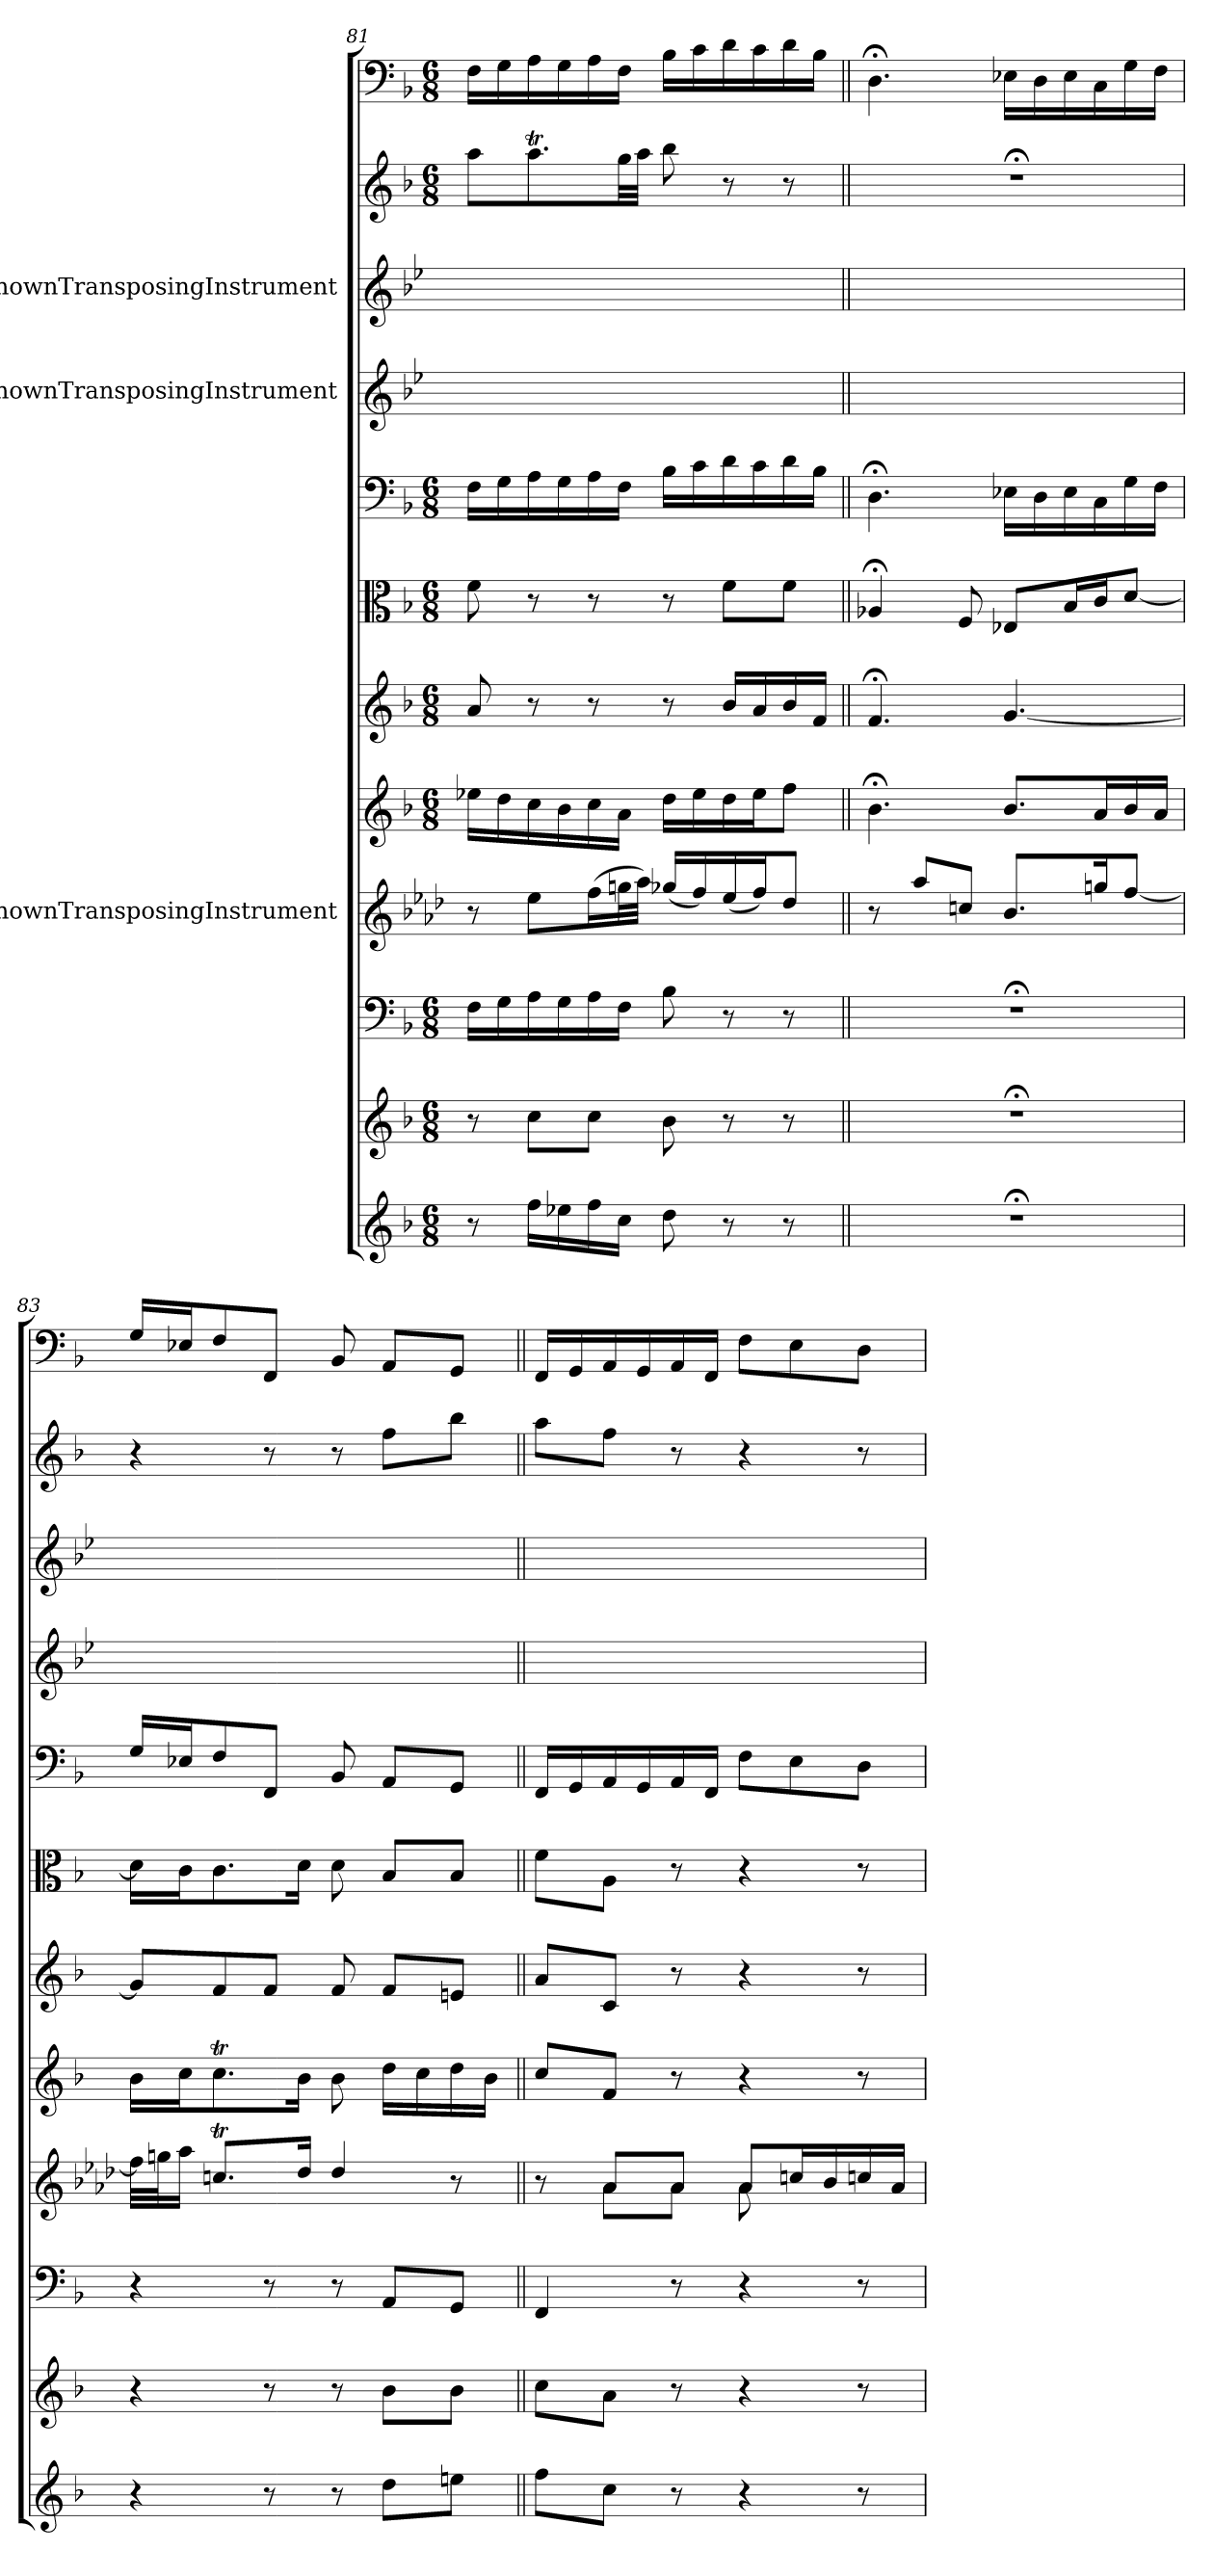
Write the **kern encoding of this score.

**kern	**kern	**kern	**kern	**kern	**kern	**kern	**kern	**kern	**kern	**kern	**kern
*part12	*part11	*part10	*part9	*part8	*part7	*part6	*part5	*part4	*part3	*part2	*part1
*staff12	*staff11	*staff10	*staff9	*staff8	*staff7	*staff6	*staff5	*staff4	*staff3	*staff2	*staff1
*	*	*	*I"UnknownTransposingInstrument	*	*	*	*	*I"UnknownTransposingInstrument	*I"UnknownTransposingInstrument	*	*
*clefG2	*clefG2	*clefF4	*clefG2	*clefG2	*clefG2	*clefC3	*clefF4	*clefG2	*clefG2	*clefG2	*clefF4
*	*	*	*ITrd2c3	*	*	*	*	*ITrd-4c-7	*ITrd-4c-7	*	*
*k[b-]	*k[b-]	*k[b-]	*k[b-]	*k[b-]	*k[b-]	*k[b-]	*k[b-]	*k[b-]	*k[b-]	*k[b-]	*k[b-]
*F:	*F:	*F:	*	*F:	*F:	*F:	*F:	*	*	*F:	*F:
*M6/8	*M6/8	*M6/8	*	*M6/8	*M6/8	*M6/8	*M6/8	*	*	*M6/8	*M6/8
=81	=81	=81	=81	=81	=81	=81	=81	=81	=81	=81	=81
8r	8r	16F\LL	8r	16ee-X\LL	8a/	8f\	16F\LL	2.r	2.r	8aa\L	16F\LL
.	.	16G\	.	16dd\	.	.	16G\	.	.	.	16G\
16ff\LL	8cc\L	16A\	8cc\L	16cc\	8r	8r	16A\	.	.	8.aat\	16A\
16ee-X\	.	16G\	.	16b-\	.	.	16G\	.	.	.	16G\
16ff\	8cc\J	16A\	(16dd\L	16cc\	8r	8r	16A\	.	.	.	16A\
16cc\JJ	.	16F\JJ	32een\L	16a\JJ	.	.	16F\JJ	.	.	32gg\LL	16F\JJ
.	.	.	32ff\JJJ)	.	.	.	.	.	.	32aa\JJJ	.
8dd\	8b-\	8B-\	(16ee-X/LL	16dd\LL	8r	8r	16B-\LL	.	.	8bb-\	16B-\LL
.	.	.	16dd/)	16ee-\	.	.	16c\	.	.	.	16c\
8r	8r	8r	(16cc/	16dd\	16b-/LL	8f\L	16d\	.	.	8r	16d\
.	.	.	16dd/J)	16ee-\J	16a/	.	16c\	.	.	.	16c\
8r	8r	8r	8b-/J	8ff\J	16b-/	8f\J	16d\	.	.	8r	16d\
.	.	.	.	.	16f/JJ	.	16B-\JJ	.	.	.	16B-\JJ
=82||	=82||	=82||	=82||	=82||	=82||	=82||	=82||	=82||	=82||	=82||	=82||
2.r;<	2.r;<	2.r;<	8r	4.b-;<\	4.f;</	4A-X;</	4.D;<\	2.r;<	2.r;<	2.r;<	4.D;<\
.	.	.	8ff/L	.	.	.	.	.	.	.	.
.	.	.	8an/J	.	.	8F/	.	.	.	.	.
.	.	.	8.g/L	8.b-/L	[4.g/	8E-X/L	16E-X\LL	.	.	.	16E-X\LL
.	.	.	.	.	.	.	16D\	.	.	.	16D\
.	.	.	.	.	.	16B-/L	16E-\	.	.	.	16E-\
.	.	.	16een/K	16a/L	.	16c/J	16C\	.	.	.	16C\
.	.	.	[8dd/J	16b-/	.	[8d/J	16G\	.	.	.	16G\
.	.	.	.	16a/JJ	.	.	16F\JJ	.	.	.	16F\JJ
=83	=83	=83	=83	=83	=83	=83	=83	=83	=83	=83	=83
4r	4r	4r	32dd\LLL]	16b-\LL	8g/L]	16d\LL]	16G/LL	2.r	2.r	4r	16G/LL
.	.	.	32een\J	.	.	.	.	.	.	.	.
.	.	.	16ff\JJ	16cc\J	.	16c\J	16E-X/J	.	.	.	16E-X/J
.	.	.	8.ant/L	8.ccT\	8f/	8.c\	8F/	.	.	.	8F/
8r	8r	8r	.	.	8f/J	.	8FF/J	.	.	8r	8FF/J
.	.	.	16b-/Jk	16b-\Jk	.	16d\Jk	.	.	.	.	.
8r	8r	8r	4b-/	8b-\	8f/	8d\	8BB-/	.	.	8r	8BB-/
8dd\L	8b-\L	8AA/L	.	16dd\LL	8f/L	8B-/L	8AA/L	.	.	8ff\L	8AA/L
.	.	.	.	16cc\	.	.	.	.	.	.	.
8een\J	8b-\J	8GG/J	8r	16dd\	8en/J	8B-/J	8GG/J	.	.	8bb-\J	8GG/J
.	.	.	.	16b-\JJ	.	.	.	.	.	.	.
=84||	=84||	=84||	=84||	=84||	=84||	=84||	=84||	=84||	=84||	=84||	=84||
*	*	*	*^	*	*	*	*	*	*	*	*
8ff\L	8cc\L	4FF/	8r	8ryy	8cc/L	8a/L	8f\L	16FF/LL	2.r	2.r	8aa\L	16FF/LL
.	.	.	.	.	.	.	.	16GG/	.	.	.	16GG/
8cc\J	8a\J	.	8f/L	8f\L	8f/J	8c/J	8A\J	16AA/	.	.	8ff\J	16AA/
.	.	.	.	.	.	.	.	16GG/	.	.	.	16GG/
8r	8r	8r	8f/J	8f\J	8r	8r	8r	16AA/	.	.	8r	16AA/
.	.	.	.	.	.	.	.	16FF/JJ	.	.	.	16FF/JJ
4r	4r	4r	8f/L	8f\	4r	4r	4r	8F\L	.	.	4r	8F\L
.	.	.	16an/L	4ryy	.	.	.	8E\	.	.	.	8E\
.	.	.	16g/	.	.	.	.	.	.	.	.	.
8r	8r	8r	16an/	.	8r	8r	8r	8D\J	.	.	8r	8D\J
.	.	.	16f/JJ	.	.	.	.	.	.	.	.	.
*	*	*	*v	*v	*	*	*	*	*	*	*	*
=	=	=	=	=	=	=	=	=	=	=	=
*-	*-	*-	*-	*-	*-	*-	*-	*-	*-	*-	*-
